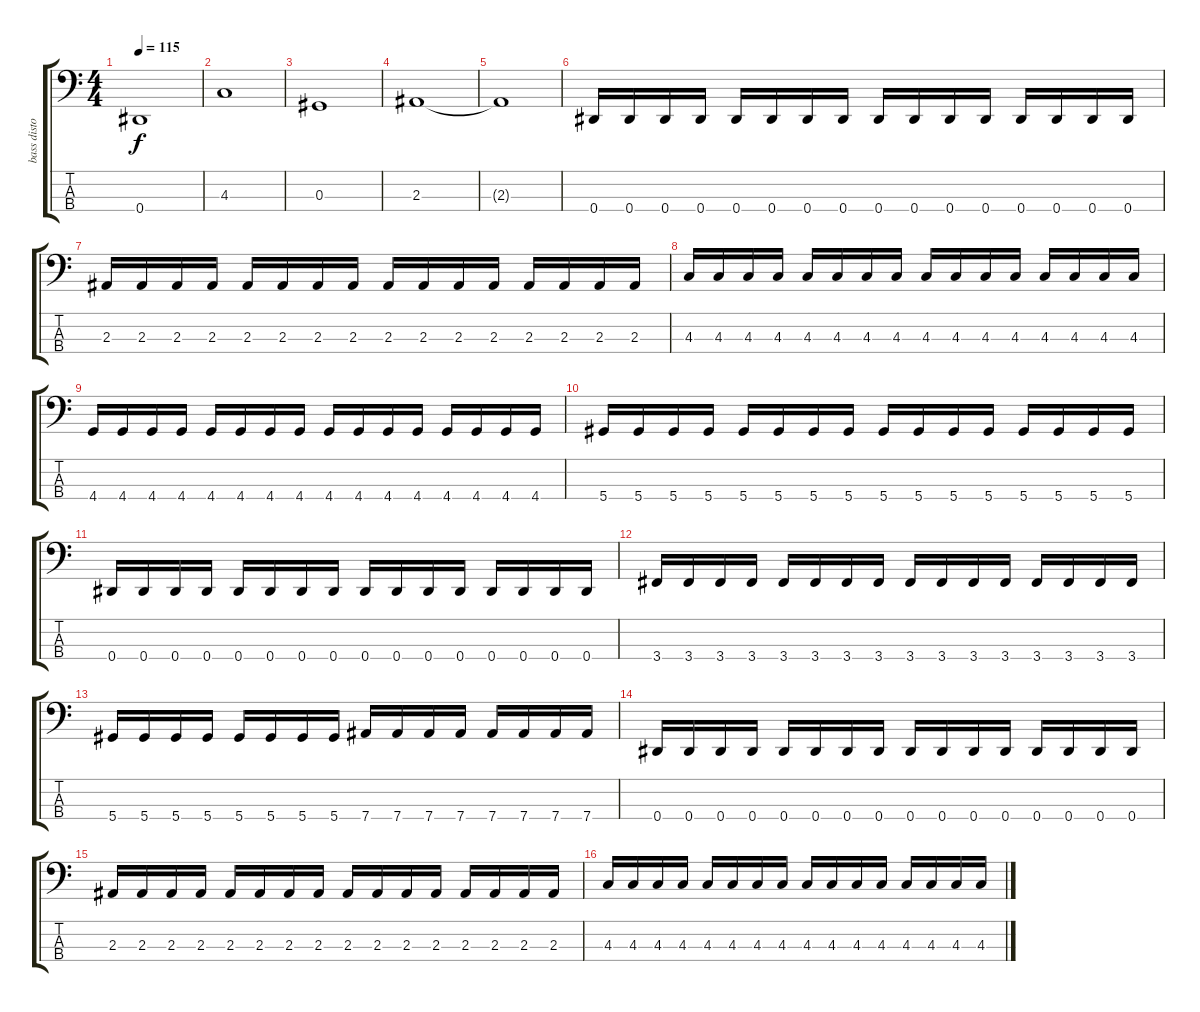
\track ("bass distortion" "bass disto") {instrument distortionguitar}
\staff {score tabs}
\tuning (Gb2 Db2 Ab1 Eb1) {hide}
\ts (4 4)
\tempo 115
\clef f4
\ks c
0.4.1{dy f instrument distortionguitar} |
4.3.1 |
0.3.1 |
2.3.1 |
2.3{t}.1 |
0.4.16 0.4.16 0.4.16 0.4.16 0.4.16 0.4.16 0.4.16 0.4.16 0.4.16 0.4.16 0.4.16 0.4.16 0.4.16 0.4.16 0.4.16 0.4.16 |
2.3.16 2.3.16 2.3.16 2.3.16 2.3.16 2.3.16 2.3.16 2.3.16 2.3.16 2.3.16 2.3.16 2.3.16 2.3.16 2.3.16 2.3.16 2.3.16 |
4.3.16 4.3.16 4.3.16 4.3.16 4.3.16 4.3.16 4.3.16 4.3.16 4.3.16 4.3.16 4.3.16 4.3.16 4.3.16 4.3.16 4.3.16 4.3.16 |
4.4.16 4.4.16 4.4.16 4.4.16 4.4.16 4.4.16 4.4.16 4.4.16 4.4.16 4.4.16 4.4.16 4.4.16 4.4.16 4.4.16 4.4.16 4.4.16 |
5.4.16 5.4.16 5.4.16 5.4.16 5.4.16 5.4.16 5.4.16 5.4.16 5.4.16 5.4.16 5.4.16 5.4.16 5.4.16 5.4.16 5.4.16 5.4.16 |
0.4.16 0.4.16 0.4.16 0.4.16 0.4.16 0.4.16 0.4.16 0.4.16 0.4.16 0.4.16 0.4.16 0.4.16 0.4.16 0.4.16 0.4.16 0.4.16 |
3.4.16 3.4.16 3.4.16 3.4.16 3.4.16 3.4.16 3.4.16 3.4.16 3.4.16 3.4.16 3.4.16 3.4.16 3.4.16 3.4.16 3.4.16 3.4.16 |
5.4.16 5.4.16 5.4.16 5.4.16 5.4.16 5.4.16 5.4.16 5.4.16 7.4.16 7.4.16 7.4.16 7.4.16 7.4.16 7.4.16 7.4.16 7.4.16 |
0.4.16 0.4.16 0.4.16 0.4.16 0.4.16 0.4.16 0.4.16 0.4.16 0.4.16 0.4.16 0.4.16 0.4.16 0.4.16 0.4.16 0.4.16 0.4.16 |
2.3.16 2.3.16 2.3.16 2.3.16 2.3.16 2.3.16 2.3.16 2.3.16 2.3.16 2.3.16 2.3.16 2.3.16 2.3.16 2.3.16 2.3.16 2.3.16 |
4.3.16 4.3.16 4.3.16 4.3.16 4.3.16 4.3.16 4.3.16 4.3.16 4.3.16 4.3.16 4.3.16 4.3.16 4.3.16 4.3.16 4.3.16 4.3.16
